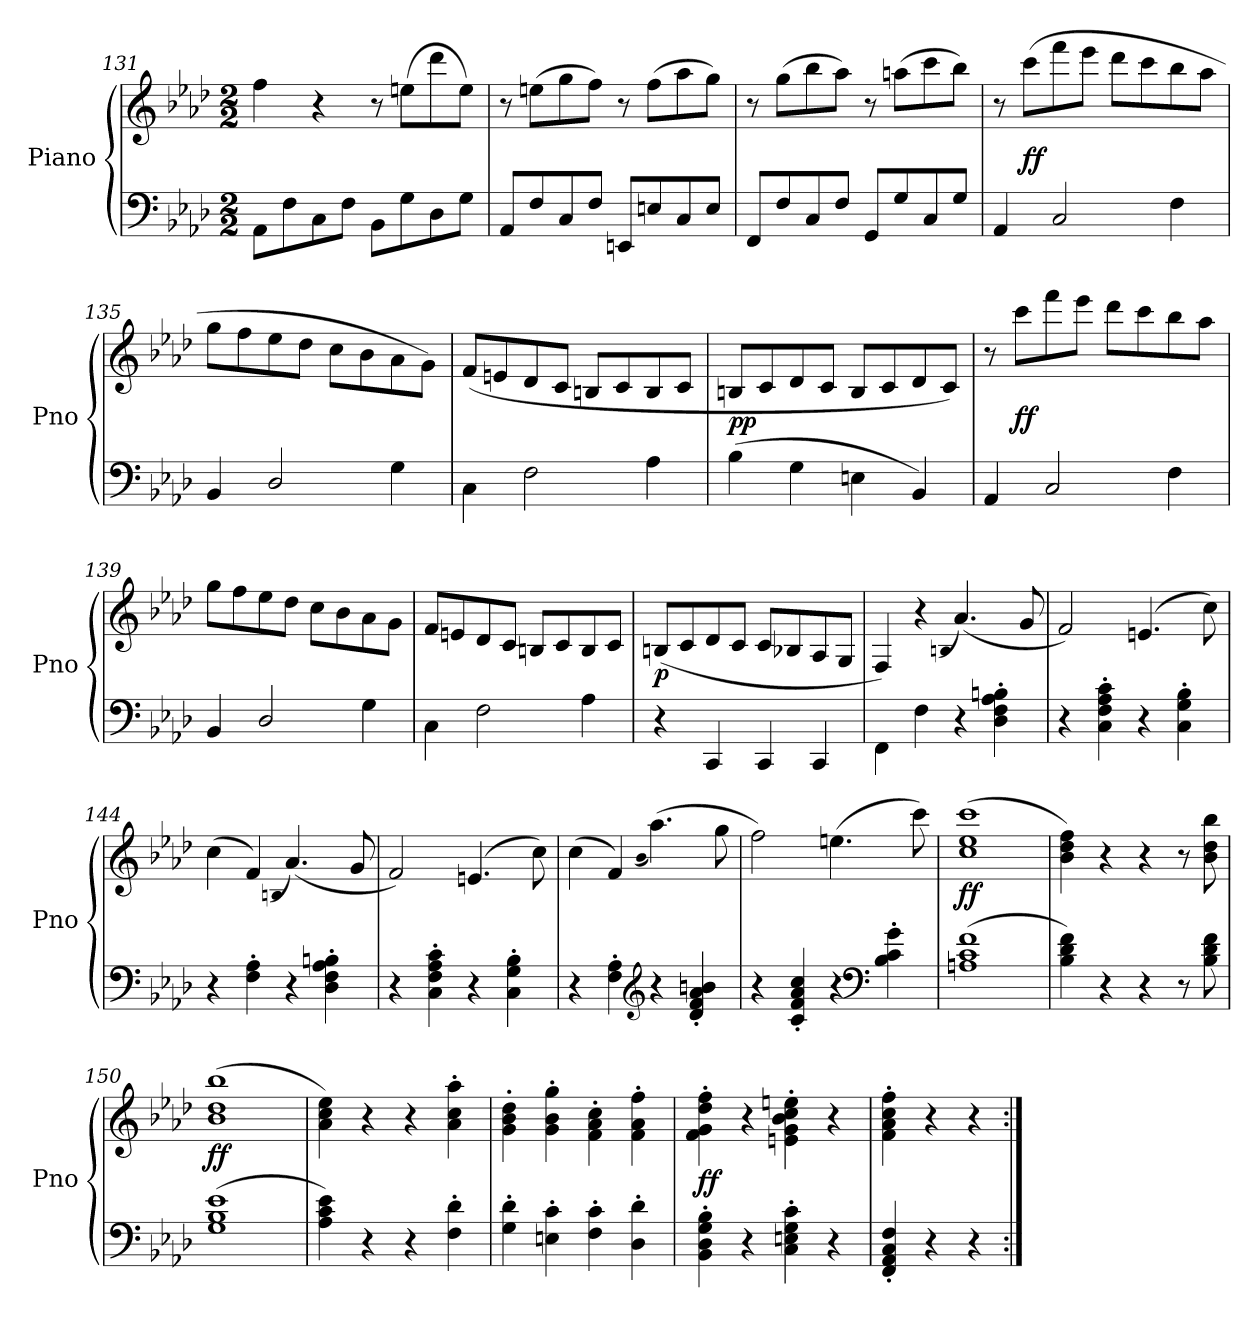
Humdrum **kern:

**kern	**kern	**dynam
*part1	*part1	*part1
*staff2	*staff1	*staff1/2
*I"Piano	*	*
*I'Pno	*	*
*clefF4	*clefG2	*
*k[b-e-a-d-]	*k[b-e-a-d-]	*
*f:	*f:	*
*M2/2	*M2/2	*
=131	=131	=131
8AA-\L	4ff\	.
8F\	.	.
8C\	4r	.
8F\J	.	.
8BB-\L	8r	.
8G\	(8een\L	.
8D-\	8ddd-\	.
8G\J	8ee\J)	.
=132	=132	=132
8AA-/L	8r	.
8F/	(8een\L	.
8C/	8gg\	.
8F/J	8ff\J)	.
8EEn/L	8r	.
8En/	(8ff\L	.
8C/	8aa-\	.
8E/J	8gg\J)	.
=133	=133	=133
8FF/L	8r	.
8F/	(8gg\L	.
8C/	8bb-\	.
8F/J	8aa-\J)	.
8GG/L	8r	.
8G/	(8aan\L	.
8C/	8ccc\	.
8G/J	8bb-\J)	.
=134	=134	=134
4AA-/	8r	.
.	(8ccc\L	ff
2C/	8fff\	.
.	8eee-\J	.
.	8ddd-\L	.
.	8ccc\	.
4F\	8bb-\	.
.	8aa-\J	.
=135	=135	=135
4BB-/	8gg\L	.
.	8ff\	.
2D-/	8ee-\	.
.	8dd-\J	.
.	8cc\L	.
.	8b-\	.
4G\	8a-\	.
.	8g\J)	.
=136	=136	=136
4C\	(8f/L	.
.	8en/	.
2F\	8d-/	.
.	8c/J	.
.	8Bn/L	.
.	8c/	.
4A-\	8B/	.
.	8c/J	.
=137	=137	=137
(4B-\	8Bn/L	pp
.	8c/	.
4G\	8d-/	.
.	8c/J	.
4En\	8B/L	.
.	8c/	.
4BB-/)	8d-/	.
.	8c/J)	.
=138	=138	=138
4AA-/	8r	.
.	8ccc\L	ff
2C/	8fff\	.
.	8eee-\J	.
.	8ddd-\L	.
.	8ccc\	.
4F\	8bb-\	.
.	8aa-\J	.
=139	=139	=139
4BB-/	8gg\L	.
.	8ff\	.
2D-/	8ee-\	.
.	8dd-\J	.
.	8cc\L	.
.	8b-\	.
4G\	8a-\	.
.	8g\J	.
=140	=140	=140
4C\	8f/L	.
.	8en/	.
2F\	8d-/	.
.	8c/J	.
.	8Bn/L	.
.	8c/	.
4A-\	8B/	.
.	8c/J	.
=141	=141	=141
4r	(8Bn/L	p
.	8c/	.
4CC/	8d-/	.
.	8c/J	.
4CC/	8c/L	.
.	8B-X/	.
4CC/	8A-/	.
.	8G/J	.
=142	=142	=142
4FF\	4F/)	.
4F\	4r	.
.	(qBn	.
4r	(4.a-/)	.
4D-'\ 4F'\ 4A-'\ 4Bn'\	.	.
.	8g/	.
=143	=143	=143
4r	2f/)	.
4C'\ 4F'\ 4A-'\ 4c'\	.	.
4r	(4.en/	.
4C'\ 4G'\ 4B-'\	.	.
.	8cc\)	.
=144	=144	=144
4r	(4cc\	.
4F'\ 4A-'\	4f/)	.
.	(qBn	.
4r	(4.a-/)	.
4D-'\ 4F'\ 4A-'\ 4Bn'\	.	.
.	8g/	.
=145	=145	=145
4r	2f/)	.
4C'\ 4F'\ 4A-'\ 4c'\	.	.
4r	(4.en/	.
4C'\ 4G'\ 4B-'\	.	.
.	8cc\)	.
=146	=146	=146
4r	(4cc\	.
4F'\ 4A-'\	4f/)	.
*clefG2	*	*
.	(qb-	.
4r	(4.aa-\)	.
4d-'/ 4f'/ 4a-'/ 4bn'/	.	.
.	8gg\	.
=147	=147	=147
4r	2ff\)	.
4c'/ 4f'/ 4a-'/ 4cc'/	.	.
4r	(4.een\	.
*clefF4	*	*
4B-'\ 4c'\ 4g'\	.	.
.	8ccc\)	.
=148	=148	=148
(1An 1c 1f	(1cc 1ee- 1ccc	ff
=149	=149	=149
4B-\ 4d-\ 4f\)	4b-\ 4dd-\ 4ff\)	.
4r	4r	.
4r	4r	.
8r	8r	.
8B-\ 8d-\ 8f\	8b-\ 8dd-\ 8bb-\	.
=150	=150	=150
(1G 1B- 1e-	(1b- 1dd- 1bb-	ff
=151	=151	=151
4A-\ 4c\ 4e-\)	4a-\ 4cc\ 4ee-\)	.
4r	4r	.
4r	4r	.
4F'\ 4d-'\	4a-'\ 4cc'\ 4aa-'\	.
=152	=152	=152
4G'\ 4d-'\	4g'\ 4b-'\ 4dd-'\	.
4En'\ 4c'\	4g'\ 4b-'\ 4gg'\	.
4F'\ 4c'\	4f'\ 4a-'\ 4cc'\	.
4D-'\ 4d-'\	4f'\ 4a-'\ 4ff'\	.
=153	=153	=153
4BB-'\ 4D-'\ 4G'\ 4B-'\	4f'\ 4g'\ 4dd-'\ 4ff'\	ff
4r	4r	.
4C'\ 4En'\ 4G'\ 4c'\	4en'\ 4g'\ 4b-'\ 4cc'\ 4een'\	.
4r	4r	.
=154	=154	=154
4FF'/ 4AA-'/ 4C'/ 4F'/	4f'\ 4a-'\ 4cc'\ 4ff'\	.
4r	4r	.
4r	4r	.
=:|!	=:|!	=:|!
*-	*-	*-
